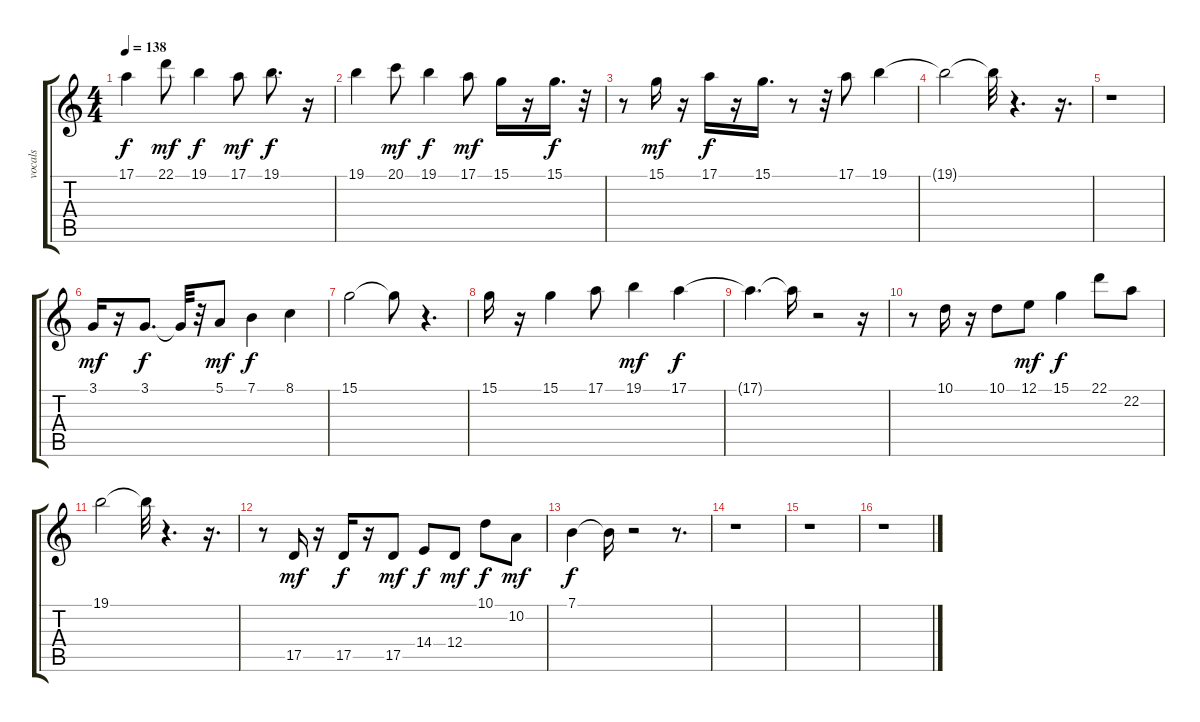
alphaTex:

\track ("vocals  " "vocals  ") {instrument oboe}
\staff {score tabs}
\tuning (E4 B3 G3 D3 A2 E2) {hide}
\ts (4 4)
\tempo 138
\clef g2
\ks c
17.1.4{dy f} 22.1.8{dy mf} 19.1.4{dy f} 17.1.8{dy mf} 19.1.8{d dy f} r.16 |
19.1.4 20.1.8{dy mf} 19.1.4{dy f} 17.1.8{dy mf} 15.1.16 r.16 15.1.16{d dy f} r.32 |
r.8 15.1.16{dy mf} r.16 17.1.16{dy f} r.16 15.1.16{d} r.8 r.32 17.1.8 19.1.4 |
19.1{t}.2 19.1{t}.32 r.4{d} r.16{d} |
r.1 |
3.1.16{dy mf} r.16 3.1.8{d dy f} 3.1{t}.32 r.32 5.1.8{dy mf} 7.1.4{dy f} 8.1.4 |
15.1.2 15.1{t}.8 r.4{d} |
15.1.16 r.16 15.1.4 17.1.8 19.1.4{dy mf} 17.1.4{dy f} |
17.1{t}.4{d} 17.1{t}.16 r.2 r.16 |
r.8 10.1.16 r.16 10.1.8 12.1.8{dy mf} 15.1.4{dy f} 22.1.8 22.2.8 |
19.1.2 19.1{t}.32 r.4{d} r.16{d} |
r.8 17.5.16{dy mf} r.16 17.5.16{dy f} r.16 17.5.8{dy mf} 14.4.8{dy f} 12.4.8{dy mf} 10.1.8{dy f} 10.2.8{dy mf} |
7.1.4{dy f} 7.1{t}.16 r.2 r.8{d} |
r.1 |
r.1 |
r.1
